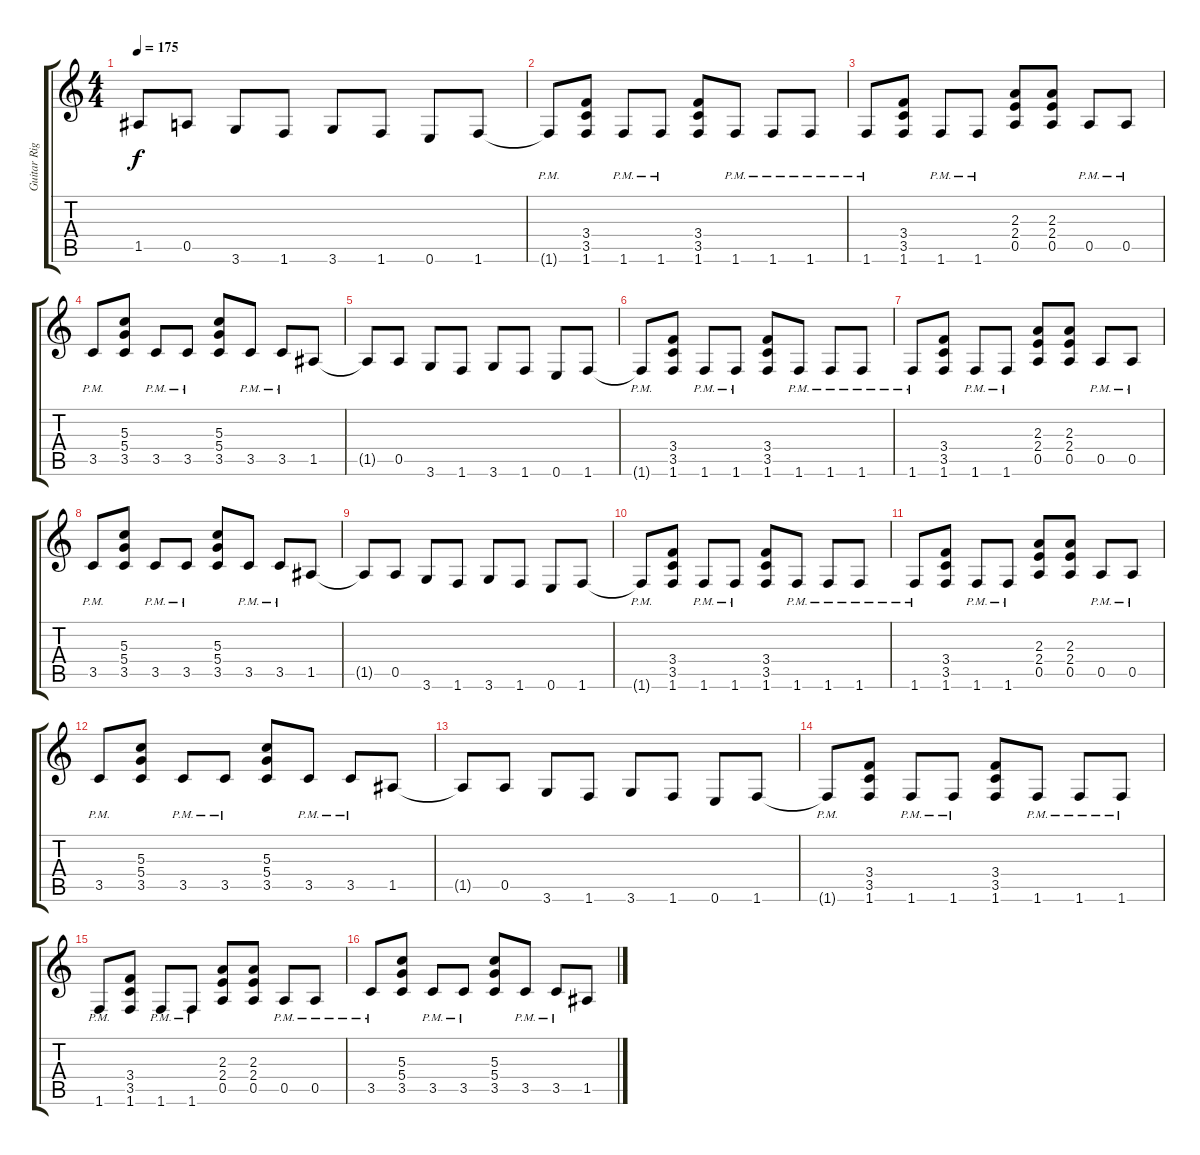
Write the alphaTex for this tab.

\track ("Guitar Right" "Guitar Rig") {instrument overdrivenguitar}
\staff {score tabs}
\tuning (E4 B3 G3 D3 A2 E2) {hide}
\ts (4 4)
\tempo 175
\clef g2
\ks c
1.5{t}.8{dy f} 0.5.8 3.6.8 1.6.8 3.6.8 1.6.8 0.6.8 1.6.8 |
1.6{pm t}.8 (3.4 3.5 1.6).8 1.6{pm}.8 1.6{pm}.8 (3.4 3.5 1.6).8 1.6{pm}.8 1.6{pm}.8 1.6{pm}.8 |
1.6{pm}.8 (3.4 3.5 1.6).8 1.6{pm}.8 1.6{pm}.8 (2.3 2.4 0.5).8 (2.3 2.4 0.5).8 0.5{pm}.8 0.5{pm}.8 |
3.5{pm}.8 (5.3 5.4 3.5).8 3.5{pm}.8 3.5{pm}.8 (5.3 5.4 3.5).8 3.5{pm}.8 3.5{pm}.8 1.5.8 |
1.5{t}.8 0.5.8 3.6.8 1.6.8 3.6.8 1.6.8 0.6.8 1.6.8 |
1.6{pm t}.8 (3.4 3.5 1.6).8 1.6{pm}.8 1.6{pm}.8 (3.4 3.5 1.6).8 1.6{pm}.8 1.6{pm}.8 1.6{pm}.8 |
1.6{pm}.8 (3.4 3.5 1.6).8 1.6{pm}.8 1.6{pm}.8 (2.3 2.4 0.5).8 (2.3 2.4 0.5).8 0.5{pm}.8 0.5{pm}.8 |
3.5{pm}.8 (5.3 5.4 3.5).8 3.5{pm}.8 3.5{pm}.8 (5.3 5.4 3.5).8 3.5{pm}.8 3.5{pm}.8 1.5.8 |
1.5{t}.8 0.5.8 3.6.8 1.6.8 3.6.8 1.6.8 0.6.8 1.6.8 |
1.6{pm t}.8 (3.4 3.5 1.6).8 1.6{pm}.8 1.6{pm}.8 (3.4 3.5 1.6).8 1.6{pm}.8 1.6{pm}.8 1.6{pm}.8 |
1.6{pm}.8 (3.4 3.5 1.6).8 1.6{pm}.8 1.6{pm}.8 (2.3 2.4 0.5).8 (2.3 2.4 0.5).8 0.5{pm}.8 0.5{pm}.8 |
3.5{pm}.8 (5.3 5.4 3.5).8 3.5{pm}.8 3.5{pm}.8 (5.3 5.4 3.5).8 3.5{pm}.8 3.5{pm}.8 1.5.8 |
1.5{t}.8 0.5.8 3.6.8 1.6.8 3.6.8 1.6.8 0.6.8 1.6.8 |
1.6{pm t}.8 (3.4 3.5 1.6).8 1.6{pm}.8 1.6{pm}.8 (3.4 3.5 1.6).8 1.6{pm}.8 1.6{pm}.8 1.6{pm}.8 |
1.6{pm}.8 (3.4 3.5 1.6).8 1.6{pm}.8 1.6{pm}.8 (2.3 2.4 0.5).8 (2.3 2.4 0.5).8 0.5{pm}.8 0.5{pm}.8 |
3.5{pm}.8 (5.3 5.4 3.5).8 3.5{pm}.8 3.5{pm}.8 (5.3 5.4 3.5).8 3.5{pm}.8 3.5{pm}.8 1.5.8
